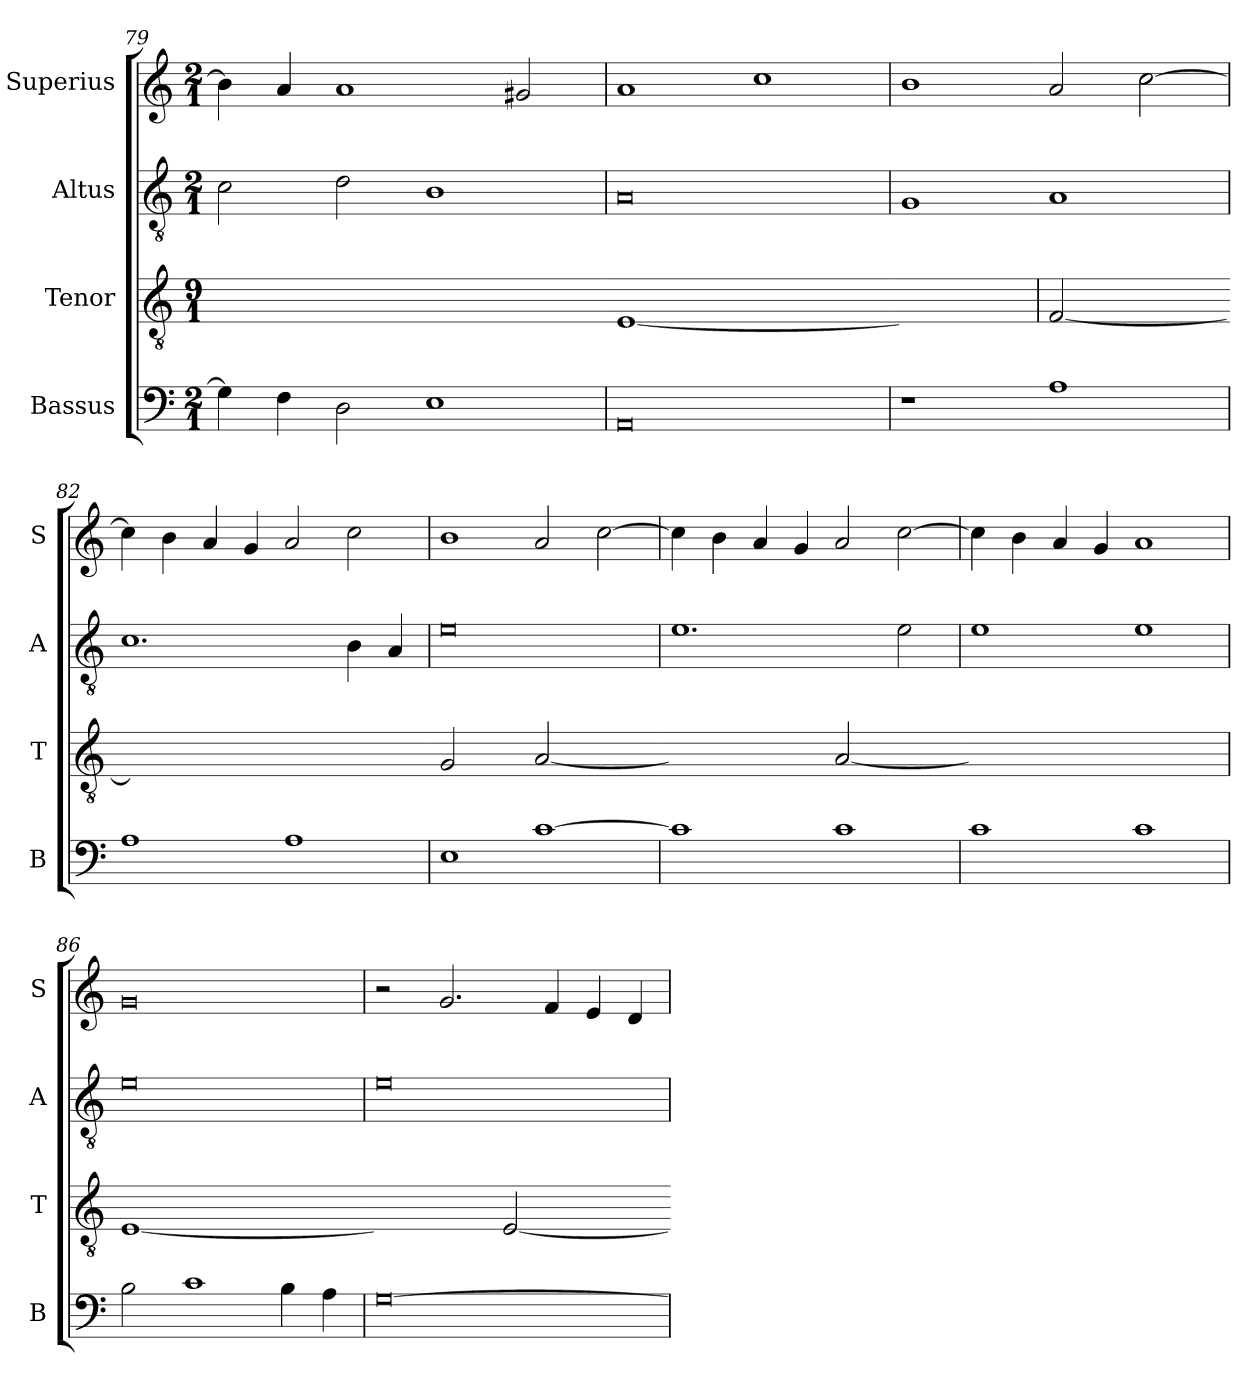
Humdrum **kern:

**kern	**kern	**kern	**kern
*part4	*part3	*part2	*part1
*staff4	*staff3	*staff2	*staff1
*I"Bassus	*I"Tenor	*I"Altus	*I"Superius
*I'B	*I'T	*I'A	*I'S
*clefF4	*clefGv2	*clefGv2	*clefG2
*k[]	*k[]	*k[]	*k[]
*M2/1	*M9/1	*M2/1	*M2/1
=79	=79	=79	=79
!	!LO:N:vis=1	!	!
4G\]	0ryy	2c\	4b\]
4F\	.	.	4a/
2D\	.	2d\	1a
1E	.	1B	.
.	.	.	2g#X/
=80	=80-	=80	=80
!	!LO:N:vis=1	!	!
0AA	[0E	0A	1a
.	.	.	1cc
=81	=81-	=81	=81
!	!LO:N:vis=2	!	!
1r	1Eyy]	1G	1b
=-	=	=-	=-
!	!LO:N:vis=2	!	!
1A	[1F	1A	2a/
.	.	.	[2cc\
=82	=82-	=82	=82
!	!LO:N:vis=1	!	!
1A	0Fyy]	1.c	4cc\]
.	.	.	4b\
.	.	.	4a/
.	.	.	4g/
1A	.	.	2a/
.	.	4B\	2cc\
.	.	4A/	.
=83	=83-	=83	=83
!	!LO:N:vis=2	!	!
1E	1G	0e	1b
!	!LO:N:vis=2	!	!
[1c	[1A	.	2a/
.	.	.	[2cc\
=84	=84-	=84	=84
!	!LO:N:vis=2	!	!
1c]	1Ayy]	1.e	4cc\]
.	.	.	4b\
.	.	.	4a/
.	.	.	4g/
!	!LO:N:vis=2	!	!
1c	[1A	.	2a/
.	.	2e\	[2cc\
=85	=85-	=85	=85
!	!LO:N:vis=1	!	!
1c	0Ayy]	1e	4cc\]
.	.	.	4b\
.	.	.	4a/
.	.	.	4g/
1c	.	1e	1a
=86	=86	=86	=86
!	!LO:N:vis=1	!	!
2B\	[0E	0e	0g
1c	.	.	.
4B\	.	.	.
4A\	.	.	.
=87	=87-	=87	=87
!	!LO:N:vis=2	!	!
[0G	1Eyy]	0e	2r
.	.	.	2.g/
!	!LO:N:vis=2	!	!
.	[1E	.	.
.	.	.	4f/
.	.	.	4e/
.	.	.	4d/
=	=-	=	=
*-	*-	*-	*-
